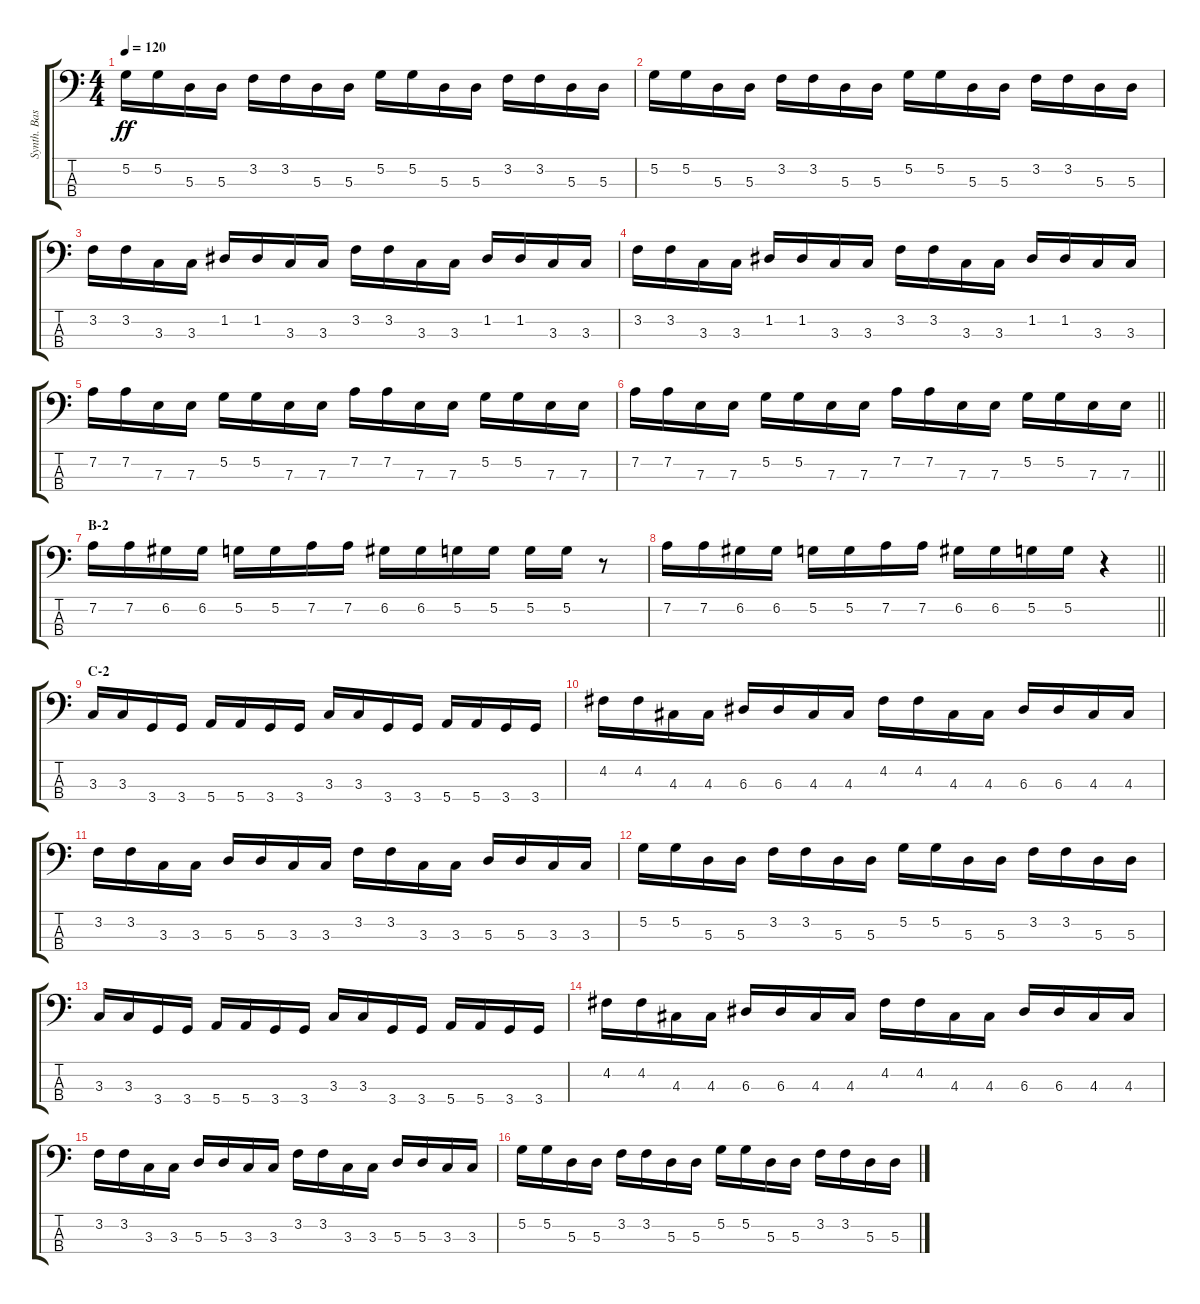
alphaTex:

\track ("Synth. Bass" "Synth. Bas") {instrument synthbass1}
\staff {score tabs}
\tuning (G2 D2 A1 E1) {hide}
\ts (4 4)
\tempo 120
\clef f4
\ks c
5.2.16{dy ff} 5.2.16 5.3.16 5.3.16 3.2.16 3.2.16 5.3.16 5.3.16 5.2.16 5.2.16 5.3.16 5.3.16 3.2.16 3.2.16 5.3.16 5.3.16 |
5.2.16 5.2.16 5.3.16 5.3.16 3.2.16 3.2.16 5.3.16 5.3.16 5.2.16 5.2.16 5.3.16 5.3.16 3.2.16 3.2.16 5.3.16 5.3.16 |
3.2.16 3.2.16 3.3.16 3.3.16 1.2.16 1.2.16 3.3.16 3.3.16 3.2.16 3.2.16 3.3.16 3.3.16 1.2.16 1.2.16 3.3.16 3.3.16 |
3.2.16 3.2.16 3.3.16 3.3.16 1.2.16 1.2.16 3.3.16 3.3.16 3.2.16 3.2.16 3.3.16 3.3.16 1.2.16 1.2.16 3.3.16 3.3.16 |
7.2.16 7.2.16 7.3.16 7.3.16 5.2.16 5.2.16 7.3.16 7.3.16 7.2.16 7.2.16 7.3.16 7.3.16 5.2.16 5.2.16 7.3.16 7.3.16 |
\barLineRight lightlight
7.2.16 7.2.16 7.3.16 7.3.16 5.2.16 5.2.16 7.3.16 7.3.16 7.2.16 7.2.16 7.3.16 7.3.16 5.2.16 5.2.16 7.3.16 7.3.16 |
\section ("" "B-2")
7.2.16 7.2.16 6.2.16 6.2.16 5.2.16 5.2.16 7.2.16 7.2.16 6.2.16 6.2.16 5.2.16 5.2.16 5.2.16 5.2.16 r.8 |
\barLineRight lightlight
7.2.16 7.2.16 6.2.16 6.2.16 5.2.16 5.2.16 7.2.16 7.2.16 6.2.16 6.2.16 5.2.16 5.2.16 r.4 |
\section ("" "C-2")
3.3.16 3.3.16 3.4.16 3.4.16 5.4.16 5.4.16 3.4.16 3.4.16 3.3.16 3.3.16 3.4.16 3.4.16 5.4.16 5.4.16 3.4.16 3.4.16 |
4.2.16 4.2.16 4.3.16 4.3.16 6.3.16 6.3.16 4.3.16 4.3.16 4.2.16 4.2.16 4.3.16 4.3.16 6.3.16 6.3.16 4.3.16 4.3.16 |
3.2.16 3.2.16 3.3.16 3.3.16 5.3.16 5.3.16 3.3.16 3.3.16 3.2.16 3.2.16 3.3.16 3.3.16 5.3.16 5.3.16 3.3.16 3.3.16 |
5.2.16 5.2.16 5.3.16 5.3.16 3.2.16 3.2.16 5.3.16 5.3.16 5.2.16 5.2.16 5.3.16 5.3.16 3.2.16 3.2.16 5.3.16 5.3.16 |
3.3.16 3.3.16 3.4.16 3.4.16 5.4.16 5.4.16 3.4.16 3.4.16 3.3.16 3.3.16 3.4.16 3.4.16 5.4.16 5.4.16 3.4.16 3.4.16 |
4.2.16 4.2.16 4.3.16 4.3.16 6.3.16 6.3.16 4.3.16 4.3.16 4.2.16 4.2.16 4.3.16 4.3.16 6.3.16 6.3.16 4.3.16 4.3.16 |
3.2.16 3.2.16 3.3.16 3.3.16 5.3.16 5.3.16 3.3.16 3.3.16 3.2.16 3.2.16 3.3.16 3.3.16 5.3.16 5.3.16 3.3.16 3.3.16 |
5.2.16 5.2.16 5.3.16 5.3.16 3.2.16 3.2.16 5.3.16 5.3.16 5.2.16 5.2.16 5.3.16 5.3.16 3.2.16 3.2.16 5.3.16 5.3.16
